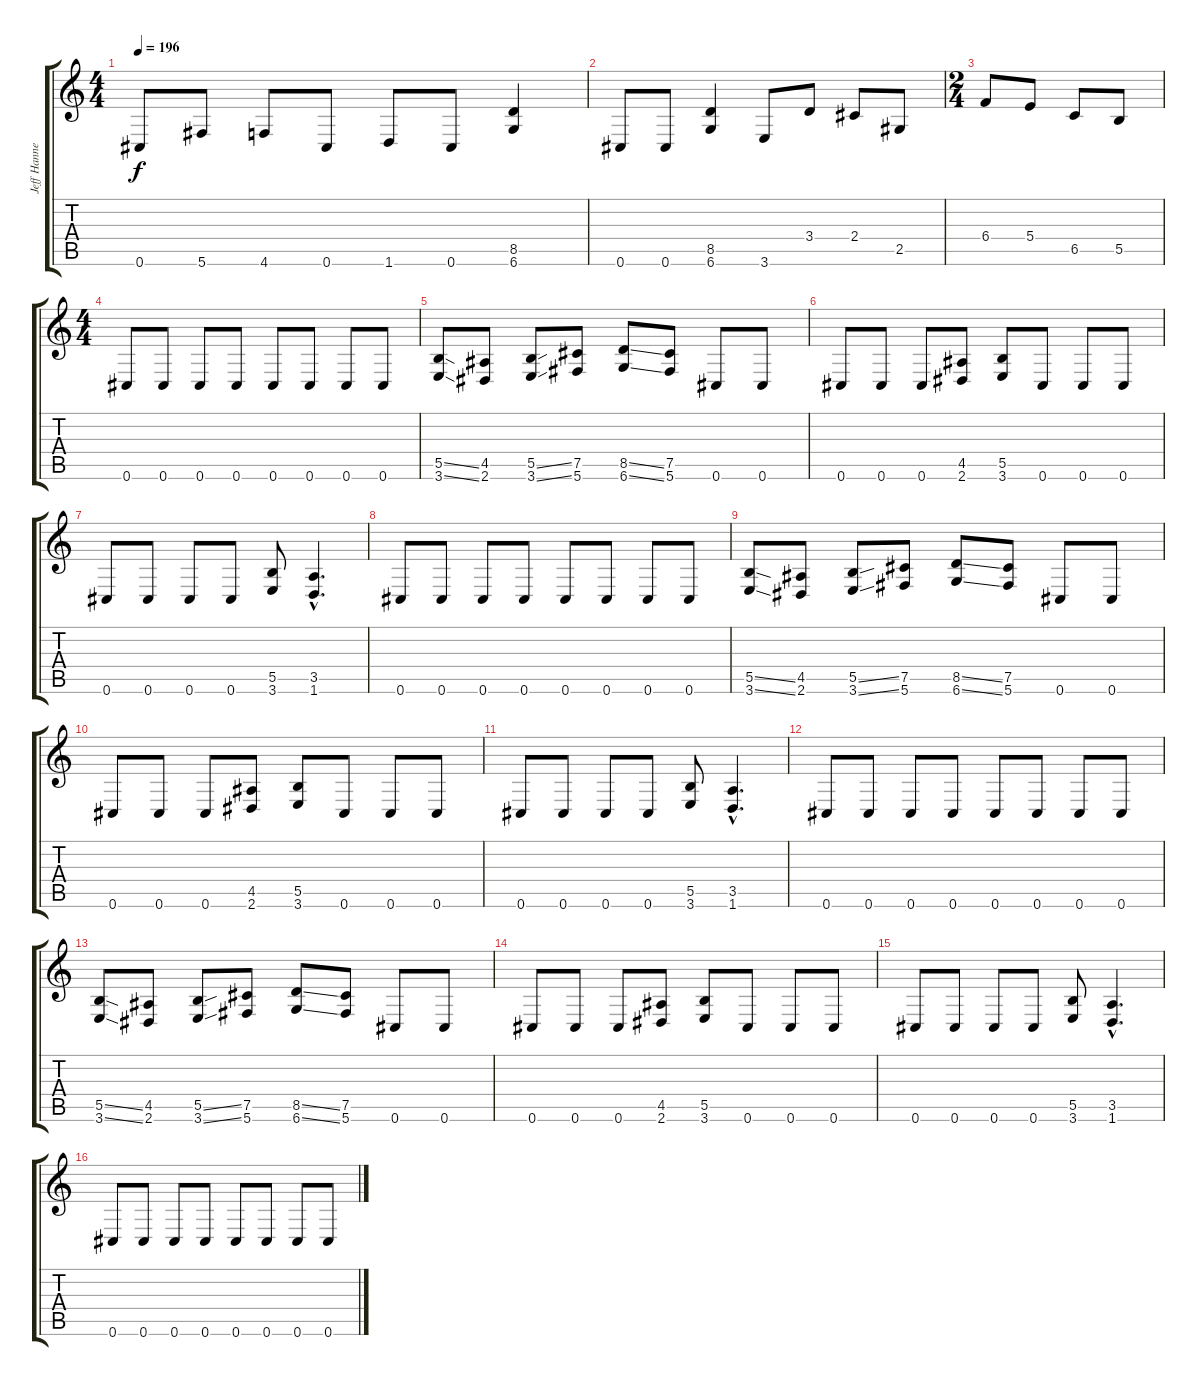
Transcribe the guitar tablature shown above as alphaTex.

\track ("Jeff Hanneman" "Jeff Hanne") {instrument distortionguitar}
\staff {score tabs}
\tuning (Db4 Ab3 E3 B2 Gb2 Db2) {hide}
\ts (4 4)
\tempo 196
\clef g2
\ks c
0.6.8{dy f} 5.6.8 4.6.8 0.6.8 1.6.8 0.6.8 (8.5 6.6).4 |
0.6.8 0.6.8 (8.5 6.6).4 3.6.8 3.4.8 2.4.8 2.5.8 |
\ts (2 4)
6.4.8 5.4.8 6.5.8 5.5.8 |
\ts (4 4)
0.6.8 0.6.8 0.6.8 0.6.8 0.6.8 0.6.8 0.6.8 0.6.8 |
(5.5{ss} 3.6{ss}).8 (4.5 2.6).8 (5.5{ss} 3.6{ss}).8 (7.5 5.6).8 (8.5{ss} 6.6{ss}).8 (7.5 5.6).8 0.6.8 0.6.8 |
0.6.8 0.6.8 0.6.8 (4.5 2.6).8 (5.5 3.6).8 0.6.8 0.6.8 0.6.8 |
0.6.8 0.6.8 0.6.8 0.6.8 (5.5 3.6).8 (3.5{hac} 1.6{hac}).4{d} |
0.6.8 0.6.8 0.6.8 0.6.8 0.6.8 0.6.8 0.6.8 0.6.8 |
(5.5{ss} 3.6{ss}).8 (4.5 2.6).8 (5.5{ss} 3.6{ss}).8 (7.5 5.6).8 (8.5{ss} 6.6{ss}).8 (7.5 5.6).8 0.6.8 0.6.8 |
0.6.8 0.6.8 0.6.8 (4.5 2.6).8 (5.5 3.6).8 0.6.8 0.6.8 0.6.8 |
0.6.8 0.6.8 0.6.8 0.6.8 (5.5 3.6).8 (3.5{hac} 1.6{hac}).4{d} |
0.6.8 0.6.8 0.6.8 0.6.8 0.6.8 0.6.8 0.6.8 0.6.8 |
(5.5{ss} 3.6{ss}).8 (4.5 2.6).8 (5.5{ss} 3.6{ss}).8 (7.5 5.6).8 (8.5{ss} 6.6{ss}).8 (7.5 5.6).8 0.6.8 0.6.8 |
0.6.8 0.6.8 0.6.8 (4.5 2.6).8 (5.5 3.6).8 0.6.8 0.6.8 0.6.8 |
0.6.8 0.6.8 0.6.8 0.6.8 (5.5 3.6).8 (3.5{hac} 1.6{hac}).4{d} |
0.6.8 0.6.8 0.6.8 0.6.8 0.6.8 0.6.8 0.6.8 0.6.8
